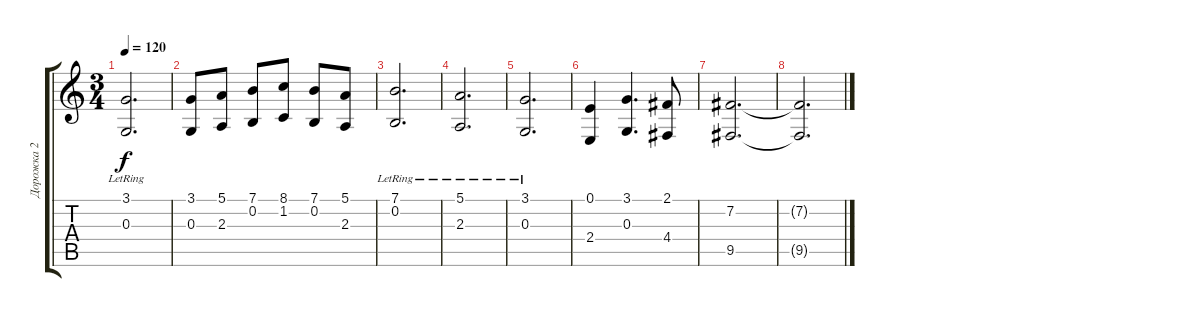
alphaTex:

\track ("Дорожка 2" "Дорожка 2") {instrument electricgrandpiano}
\staff {score tabs}
\tuning (E4 B3 G3 D3 A2 E2) {hide}
\ts (3 4)
\tempo 120
\clef g2
\ks c
(3.1{lr} 0.3{lr}).2{d dy f} |
(3.1 0.3).8 (5.1 2.3).8 (7.1 0.2).8 (8.1 1.2).8 (7.1 0.2).8 (5.1 2.3).8 |
(7.1{lr} 0.2{lr}).2{d} |
(5.1{lr} 2.3{lr}).2{d} |
(3.1{lr} 0.3{lr}).2{d} |
(0.1 2.4).4 (3.1 0.3).4{d} (2.1 4.4).8 |
(7.2 9.5).2{d} |
(7.2{t} 9.5{t}).2{d}
